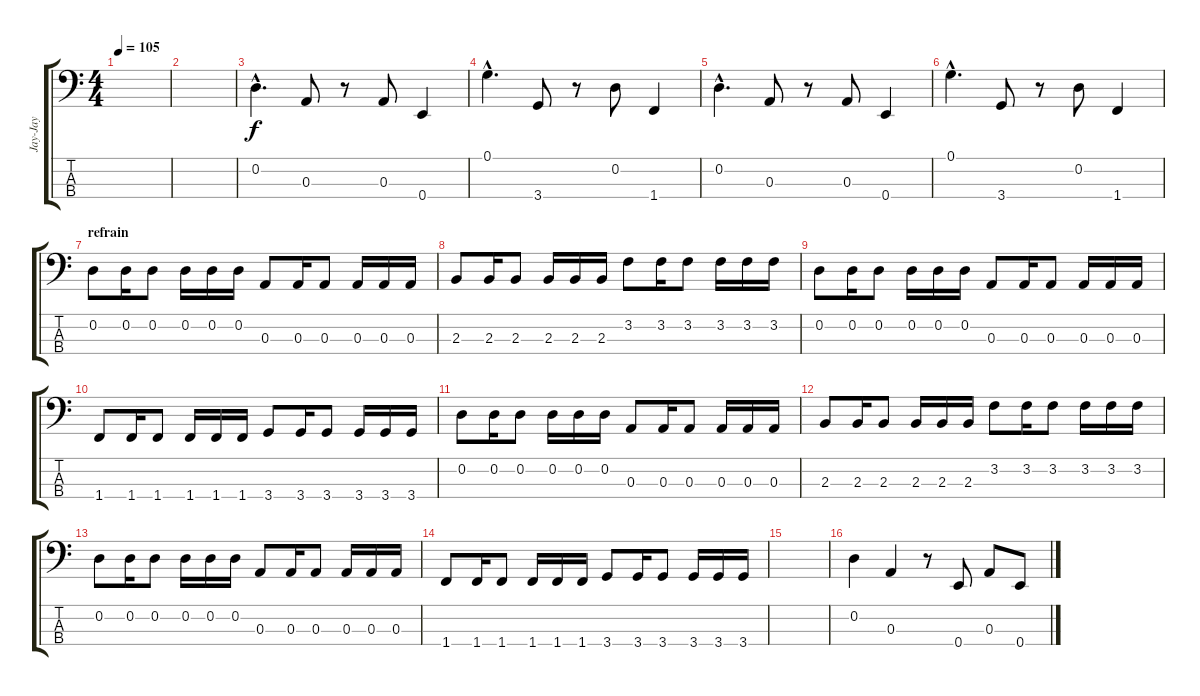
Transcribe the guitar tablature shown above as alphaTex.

\track ("Jay-Jay" "Jay-Jay") {instrument fretlessbass}
\staff {score tabs}
\tuning (G2 D2 A1 E1) {hide}
\ts (4 4)
\tempo 105
\clef f4
\ks c
|
|
0.2{hac}.4{d} 0.3.8 r.8 0.3.8 0.4.4 |
0.1{hac}.4{d} 3.4.8 r.8 0.2.8 1.4.4 |
0.2{hac}.4{d} 0.3.8 r.8 0.3.8 0.4.4 |
0.1{hac}.4{d} 3.4.8 r.8 0.2.8 1.4.4 |
\section ("" "refrain")
0.2.8 0.2.16 0.2.8 0.2.16 0.2.16 0.2.16 0.3.8 0.3.16 0.3.8 0.3.16 0.3.16 0.3.16 |
2.3.8 2.3.16 2.3.8 2.3.16 2.3.16 2.3.16 3.2.8 3.2.16 3.2.8 3.2.16 3.2.16 3.2.16 |
0.2.8 0.2.16 0.2.8 0.2.16 0.2.16 0.2.16 0.3.8 0.3.16 0.3.8 0.3.16 0.3.16 0.3.16 |
1.4.8 1.4.16 1.4.8 1.4.16 1.4.16 1.4.16 3.4.8 3.4.16 3.4.8 3.4.16 3.4.16 3.4.16 |
0.2.8 0.2.16 0.2.8 0.2.16 0.2.16 0.2.16 0.3.8 0.3.16 0.3.8 0.3.16 0.3.16 0.3.16 |
2.3.8 2.3.16 2.3.8 2.3.16 2.3.16 2.3.16 3.2.8 3.2.16 3.2.8 3.2.16 3.2.16 3.2.16 |
0.2.8 0.2.16 0.2.8 0.2.16 0.2.16 0.2.16 0.3.8 0.3.16 0.3.8 0.3.16 0.3.16 0.3.16 |
1.4.8 1.4.16 1.4.8 1.4.16 1.4.16 1.4.16 3.4.8 3.4.16 3.4.8 3.4.16 3.4.16 3.4.16 |
|
0.2.4 0.3.4 r.8 0.4.8 0.3.8 0.4.8
